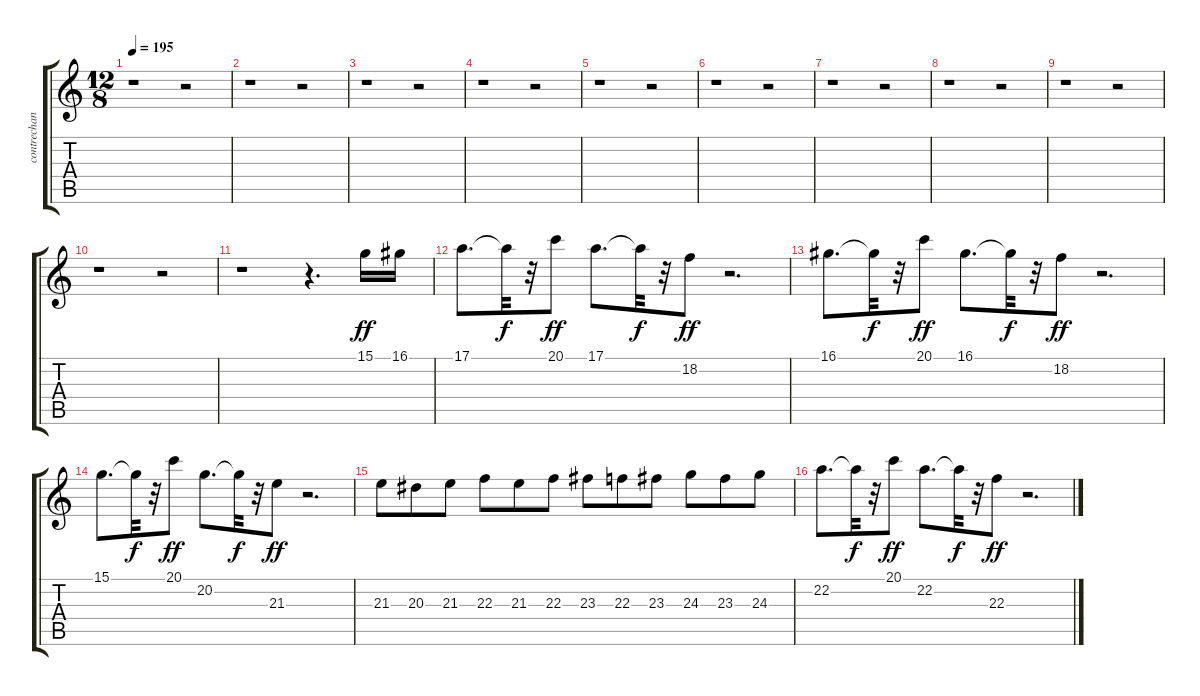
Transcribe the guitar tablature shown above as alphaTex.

\track ("contrechant" "contrechan") {instrument flute}
\staff {score tabs}
\tuning (E4 B3 G3 D3 A2 E2) {hide}
\ts (12 8)
\tempo 195
\clef g2
\ks c
r.1{dy ff} r.2 |
r.1 r.2 |
r.1 r.2 |
r.1 r.2 |
r.1 r.2 |
r.1 r.2 |
r.1 r.2 |
r.1 r.2 |
r.1 r.2 |
r.1 r.2 |
r.1 r.4{d} 15.1.16 16.1.16 |
17.1.8{d} 17.1{t}.32{dy f} r.32 20.1.8{dy ff} 17.1.8{d} 17.1{t}.32{dy f} r.32 18.2.8{dy ff} r.2{d} |
16.1.8{d} 16.1{t}.32{dy f} r.32 20.1.8{dy ff} 16.1.8{d} 16.1{t}.32{dy f} r.32 18.2.8{dy ff} r.2{d} |
15.1.8{d} 15.1{t}.32{dy f} r.32 20.1.8{dy ff} 20.2.8{d} 20.2{t}.32{dy f} r.32 21.3.8{dy ff} r.2{d} |
21.3.8 20.3.8 21.3.8 22.3.8 21.3.8 22.3.8 23.3.8 22.3.8 23.3.8 24.3.8 23.3.8 24.3.8 |
22.2.8{d} 22.2{t}.32{dy f} r.32 20.1.8{dy ff} 22.2.8{d} 22.2{t}.32{dy f} r.32 22.3.8{dy ff} r.2{d}
